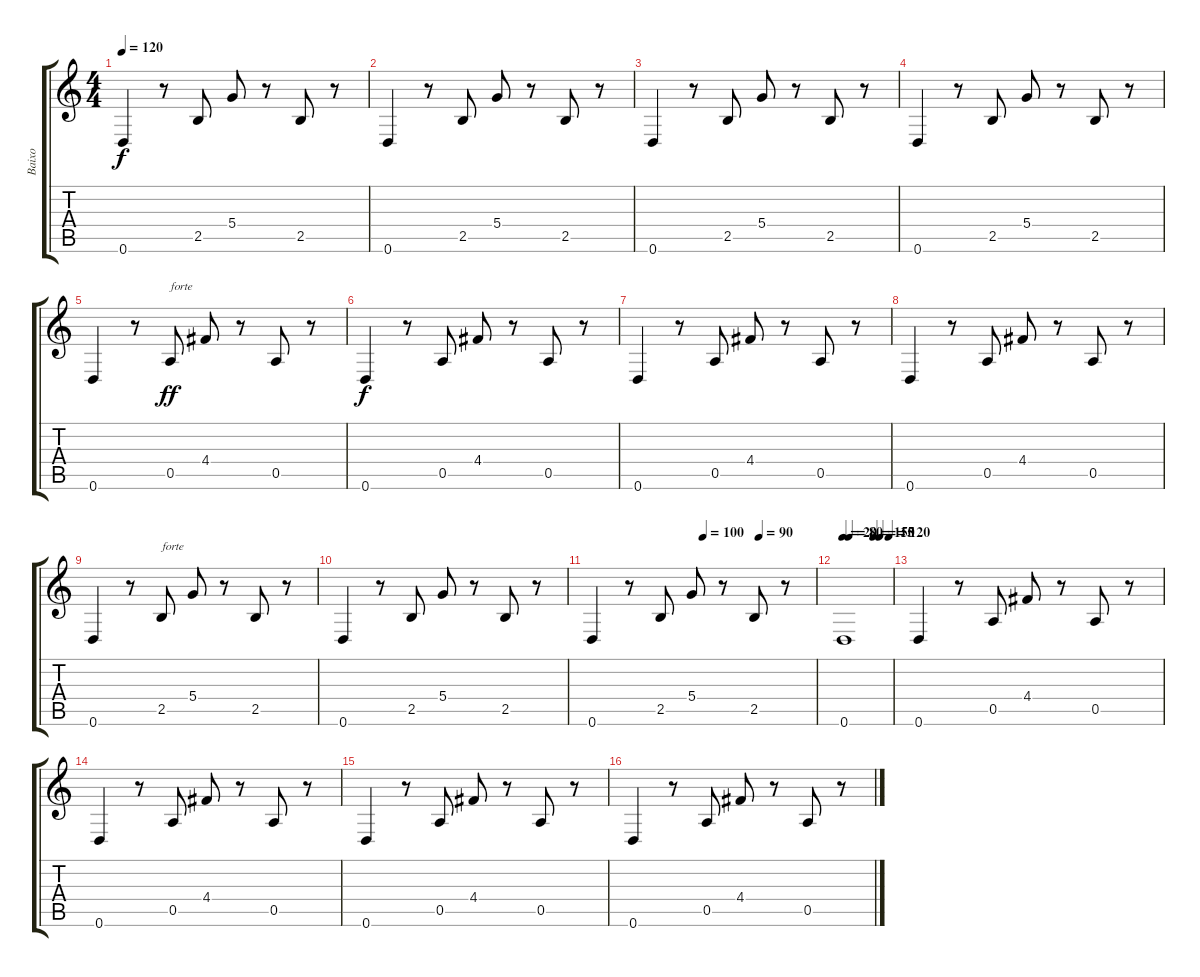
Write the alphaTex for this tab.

\track ("Baixo" "Baixo") {instrument slapbass1}
\staff {score tabs}
\tuning (E4 B3 G3 D3 A2 D2) {hide}
\ts (4 4)
\tempo 120
\clef g2
\ks c
0.6.4{dy f} r.8 2.5.8 5.4.8 r.8 2.5.8 r.8 |
0.6.4 r.8 2.5.8 5.4.8 r.8 2.5.8 r.8 |
0.6.4 r.8 2.5.8 5.4.8 r.8 2.5.8 r.8 |
0.6.4 r.8 2.5.8 5.4.8 r.8 2.5.8 r.8 |
0.6.4 r.8 0.5.8{txt "forte" dy ff} 4.4.8 r.8 0.5.8 r.8 |
0.6.4{dy f} r.8 0.5.8 4.4.8 r.8 0.5.8 r.8 |
0.6.4 r.8 0.5.8 4.4.8 r.8 0.5.8 r.8 |
0.6.4 r.8 0.5.8 4.4.8 r.8 0.5.8 r.8 |
0.6.4 r.8 2.5.8{txt "forte"} 5.4.8 r.8 2.5.8 r.8 |
0.6.4 r.8 2.5.8 5.4.8 r.8 2.5.8 r.8 |
\tempo (100 0.5)
\tempo (90 0.75)
0.6.4 r.8 2.5.8 5.4.8 r.8 2.5.8 r.8 |
\tempo 20
\tempo (80 0.125)
\tempo (150 0.625)
\tempo (15 0.75)
\tempo (120 0.9375)
0.6.1 |
0.6.4 r.8 0.5.8 4.4.8 r.8 0.5.8 r.8 |
0.6.4 r.8 0.5.8 4.4.8 r.8 0.5.8 r.8 |
0.6.4 r.8 0.5.8 4.4.8 r.8 0.5.8 r.8 |
0.6.4 r.8 0.5.8 4.4.8 r.8 0.5.8 r.8
